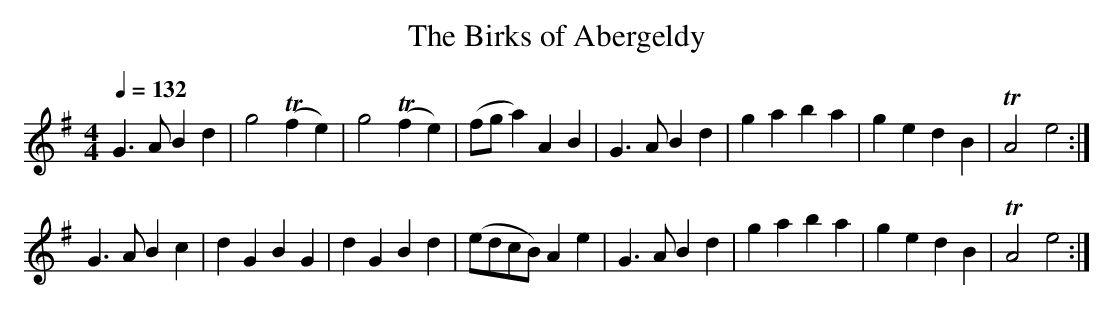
X:1
T:The Birks of Abergeldy
M:4/4
L:1/4
Q:1/4=132
K:E Minor
G>ABd|g2(Tfe)|g2(Tfe)|(f/g/a)    AB|G>ABd|gaba|gedB|TA2 e2:|
G>ABc|dG  BG |dGBd   |(e/d/c/B/) Ae|G>ABd|gaba|gedB|TA2 e2:|
